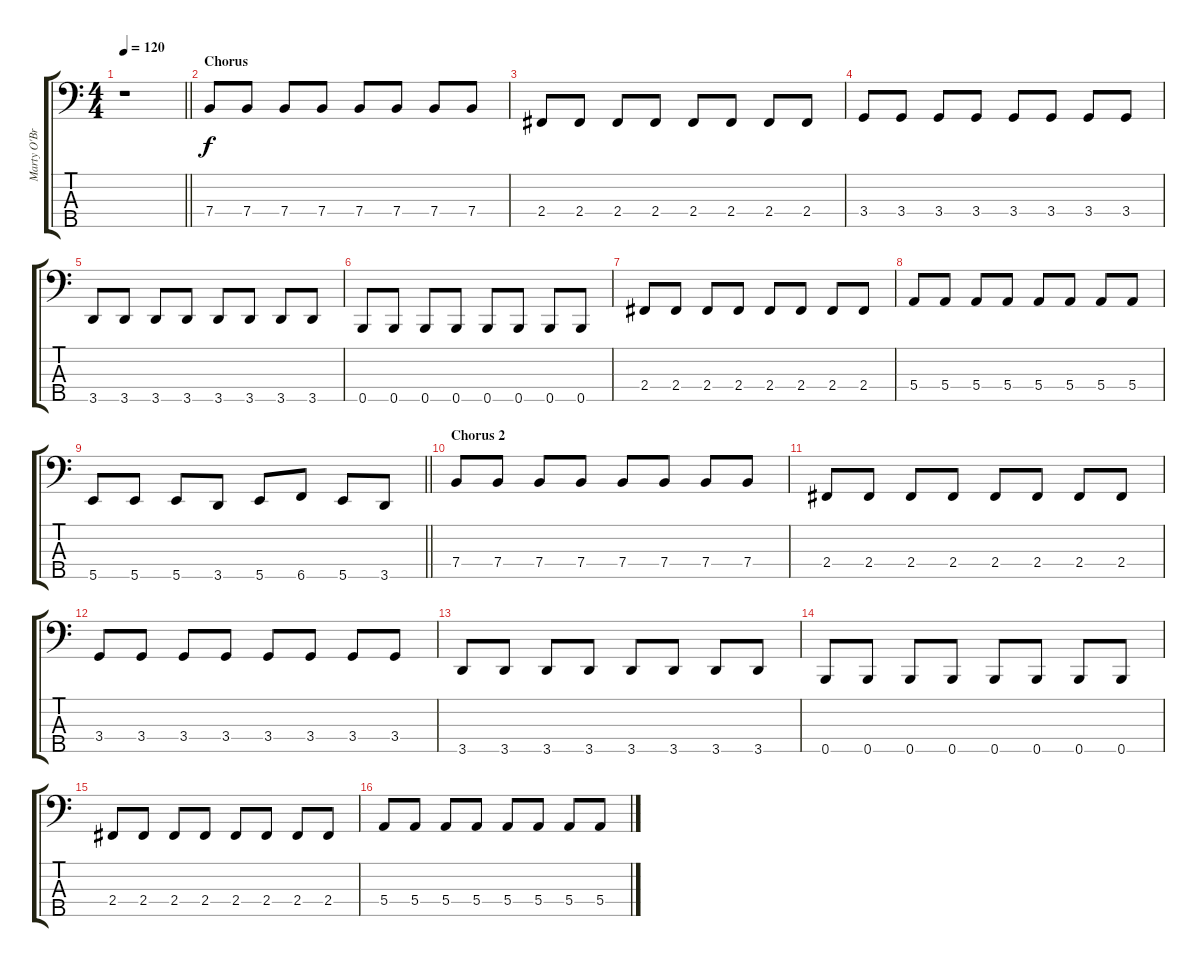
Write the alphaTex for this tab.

\track ("Marty O'Brien" "Marty O'Br") {instrument acousticbass}
\staff {score tabs}
\tuning (G2 D2 A1 E1 B0) {hide}
\ts (4 4)
\tempo 120
\clef f4
\barLineRight lightlight
\ks c
r.1{dy f} |
\section ("" "Chorus")
7.4.8 7.4.8 7.4.8 7.4.8 7.4.8 7.4.8 7.4.8 7.4.8 |
2.4.8 2.4.8 2.4.8 2.4.8 2.4.8 2.4.8 2.4.8 2.4.8 |
3.4.8 3.4.8 3.4.8 3.4.8 3.4.8 3.4.8 3.4.8 3.4.8 |
3.5.8 3.5.8 3.5.8 3.5.8 3.5.8 3.5.8 3.5.8 3.5.8 |
0.5.8 0.5.8 0.5.8 0.5.8 0.5.8 0.5.8 0.5.8 0.5.8 |
2.4.8 2.4.8 2.4.8 2.4.8 2.4.8 2.4.8 2.4.8 2.4.8 |
5.4.8 5.4.8 5.4.8 5.4.8 5.4.8 5.4.8 5.4.8 5.4.8 |
\barLineRight lightlight
5.5.8 5.5.8 5.5.8 3.5.8 5.5.8 6.5.8 5.5.8 3.5.8 |
\section ("" "Chorus 2")
7.4.8 7.4.8 7.4.8 7.4.8 7.4.8 7.4.8 7.4.8 7.4.8 |
2.4.8 2.4.8 2.4.8 2.4.8 2.4.8 2.4.8 2.4.8 2.4.8 |
3.4.8 3.4.8 3.4.8 3.4.8 3.4.8 3.4.8 3.4.8 3.4.8 |
3.5.8 3.5.8 3.5.8 3.5.8 3.5.8 3.5.8 3.5.8 3.5.8 |
0.5.8 0.5.8 0.5.8 0.5.8 0.5.8 0.5.8 0.5.8 0.5.8 |
2.4.8 2.4.8 2.4.8 2.4.8 2.4.8 2.4.8 2.4.8 2.4.8 |
5.4.8 5.4.8 5.4.8 5.4.8 5.4.8 5.4.8 5.4.8 5.4.8
